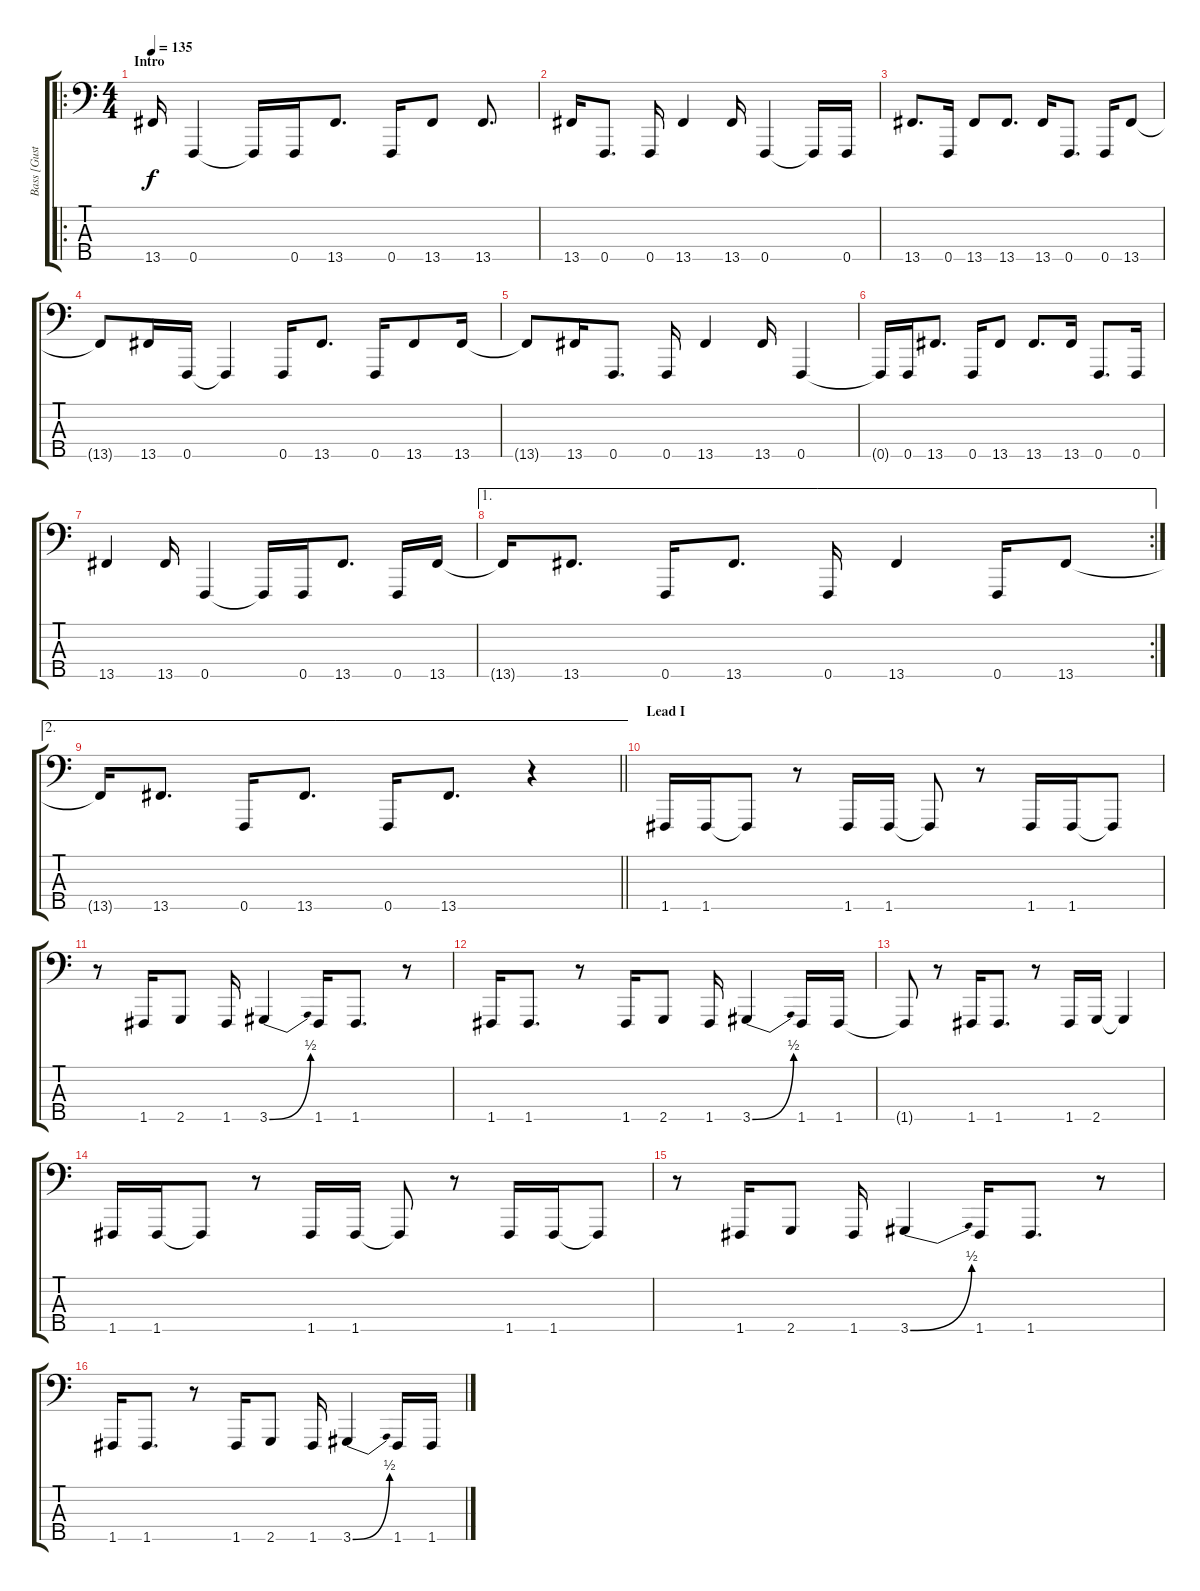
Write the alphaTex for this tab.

\track ("Bass [Gustaf Hielm]" "Bass [Gust") {instrument electricbasspick}
\staff {score tabs}
\tuning (Db2 Ab1 Eb1 Bb0 F0) {hide}
\ro
\ts (4 4)
\section ("" "Intro")
\tempo 135
\clef f4
\ks c
13.5.16{dy f instrument electricbasspick} 0.5.4 0.5{t}.16 0.5.16 13.5.8{d} 0.5.16 13.5.8 13.5.8{d} |
13.5.16 0.5.8{d} 0.5.16 13.5.4 13.5.16 0.5.4 0.5{t}.16 0.5.16 |
13.5.8{d} 0.5.16 13.5.8 13.5.8{d} 13.5.16 0.5.8{d} 0.5.16 13.5.8 |
13.5{t}.8 13.5.16 0.5.16 0.5{t}.4 0.5.16 13.5.8{d} 0.5.16 13.5.8 13.5.16 |
13.5{t}.8 13.5.16 0.5.8{d} 0.5.16 13.5.4 13.5.16 0.5.4 |
0.5{t}.16 0.5.16 13.5.8{d} 0.5.16 13.5.8 13.5.8{d} 13.5.16 0.5.8{d} 0.5.16 |
13.5.4 13.5.16 0.5.4 0.5{t}.16 0.5.16 13.5.8{d} 0.5.16 13.5.16 |
\ae 1
\rc 2
13.5{t}.16 13.5.8{d} 0.5.16 13.5.8{d} 0.5.16 13.5.4 0.5.16 13.5.8 |
\ae 2
\barLineRight lightlight
13.5{t}.16 13.5.8{d} 0.5.16 13.5.8{d} 0.5.16 13.5.8{d} r.4 |
\section ("" "Lead I")
1.5.16 1.5.16 1.5{t}.8 r.8 1.5.16 1.5.16 1.5{t}.8 r.8 1.5.16 1.5.16 1.5{t}.8 |
r.8 1.5.16 2.5.8 1.5.16 3.5{be (bend 0 0 60 2)}.4 1.5.16 1.5.8{d} r.8 |
1.5.16 1.5.8{d} r.8 1.5.16 2.5.8 1.5.16 3.5{be (bend 0 0 60 2)}.4 1.5.16 1.5.16 |
1.5{t}.8 r.8 1.5.16 1.5.8{d} r.8 1.5.16 2.5.16 2.5{t}.4 |
1.5.16 1.5.16 1.5{t}.8 r.8 1.5.16 1.5.16 1.5{t}.8 r.8 1.5.16 1.5.16 1.5{t}.8 |
r.8 1.5.16 2.5.8 1.5.16 3.5{be (bend 0 0 60 2)}.4 1.5.16 1.5.8{d} r.8 |
1.5.16 1.5.8{d} r.8 1.5.16 2.5.8 1.5.16 3.5{be (bend 0 0 60 2)}.4 1.5.16 1.5.16
